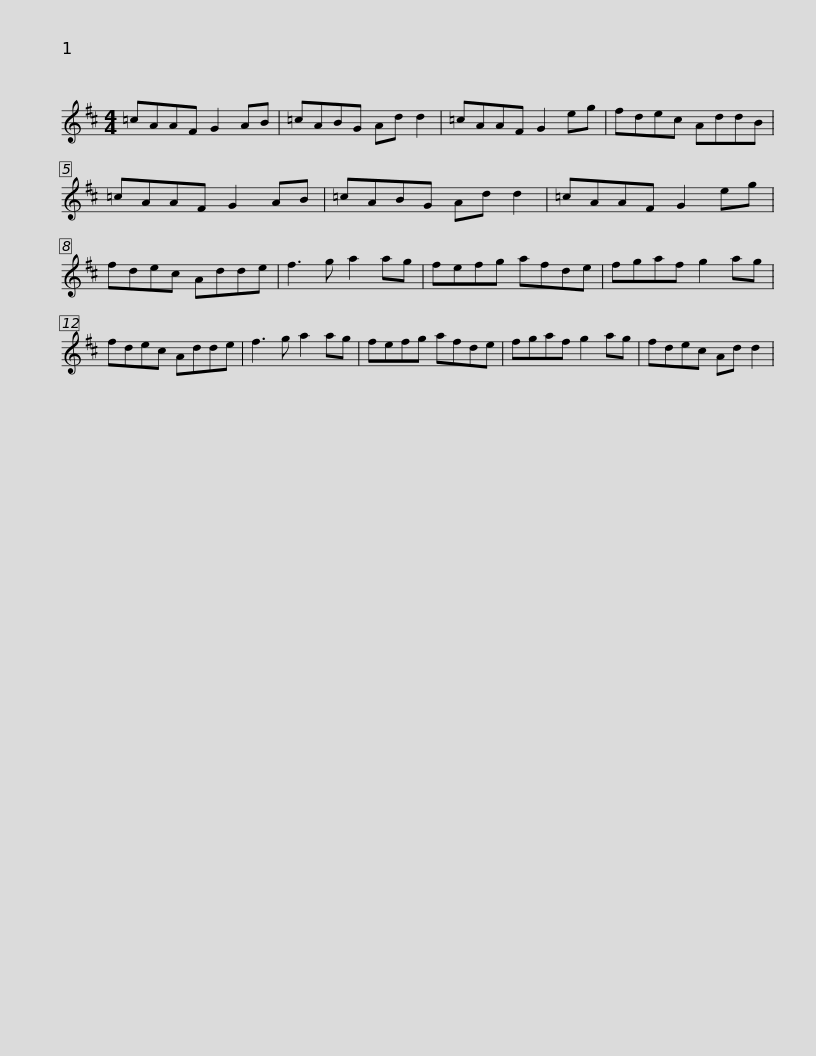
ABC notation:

X:1
L:1/8
M:4/4
I:linebreak $
K:D
V:1 treble
V:1
 =cAAF G2 AB | =cABG Ad d2 | =cAAF G2 eg | fdec AddB | =cAAF G2 AB | %5
 =cABG Ad d2 |$ =cAAF G2 eg | fdec Adde | f3 g a2 ag | fefg afde | %10
 fgaf g2 ag | fdec Adde |$ f3 g a2 ag | fefg afde | fgaf g2 ag | %15
 fdec Ad d2 | %16
